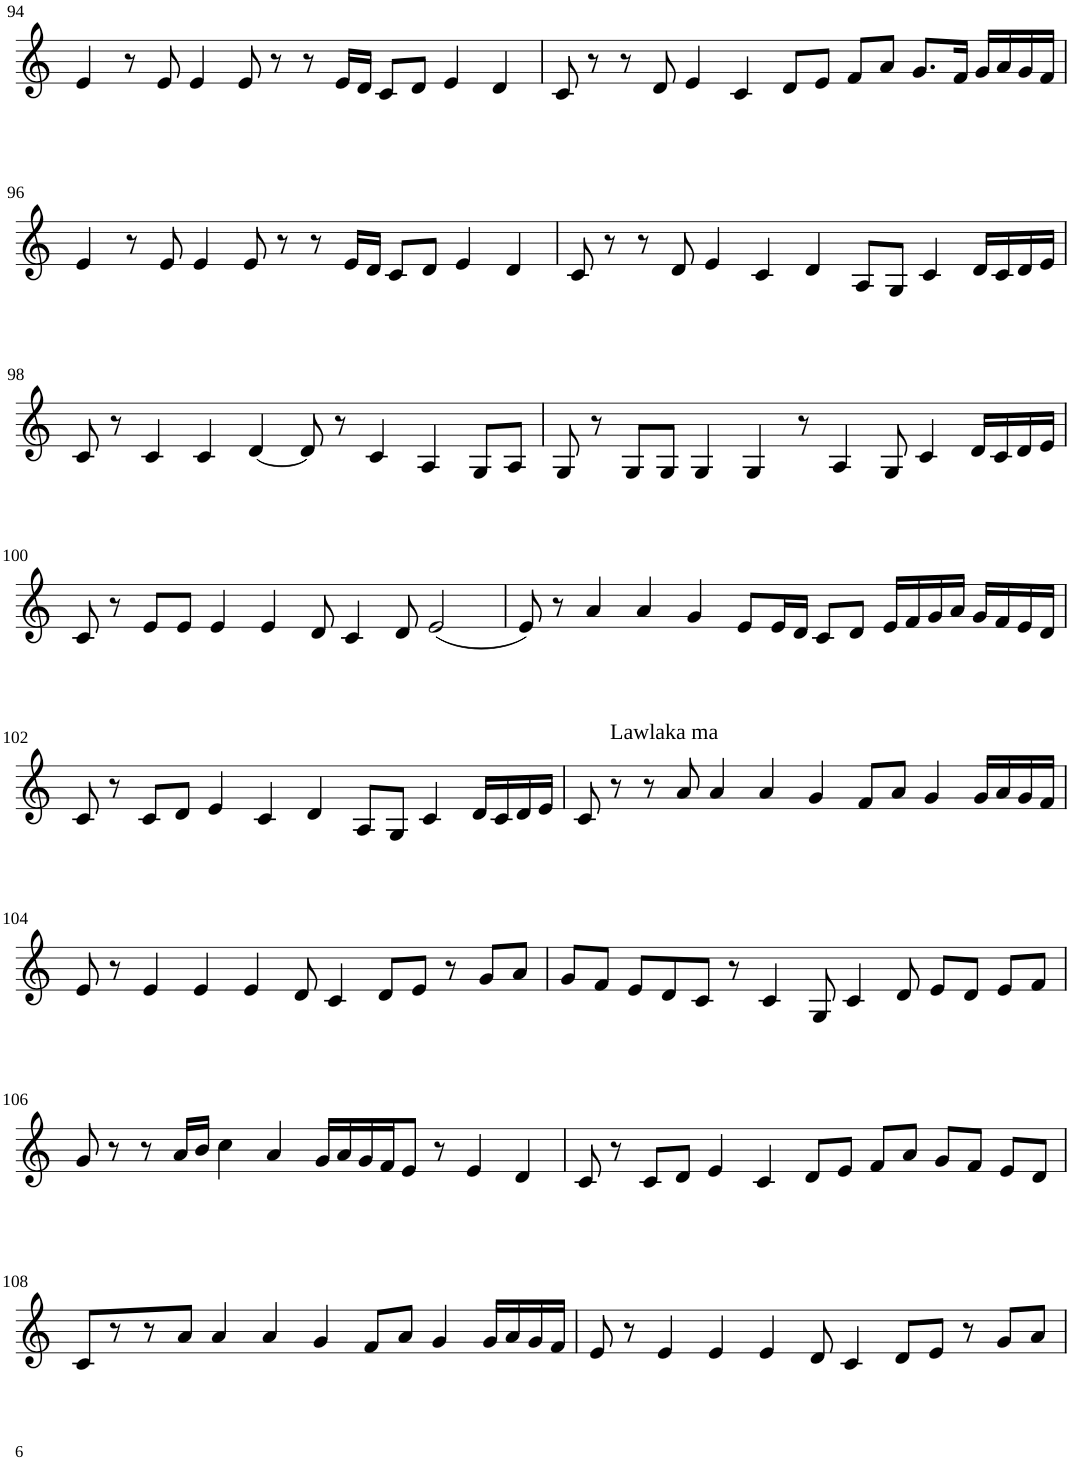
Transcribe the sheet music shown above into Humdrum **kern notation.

**kern
*part1
*staff1
*I"Violin
!!LO:PB:g=z
*clefG2
*k[]
*M8/4
=94
4e/
8r
8e/
4e/
8e/
8r
8r
16e/LL
16d/JJ
8c/L
8d/J
4e/
4d/
=95
8c/
8r
8r
8d/
4e/
4c/
8d/L
8e/J
8f/L
8a/J
8.g/L
16f/Jk
16g/LL
16a/
16g/
16f/JJ
!!LO:LB:g=z
=96
4e/
8r
8e/
4e/
8e/
8r
8r
16e/LL
16d/JJ
8c/L
8d/J
4e/
4d/
=97
8c/
8r
8r
8d/
4e/
4c/
4d/
8A/L
8G/J
4c/
16d/LL
16c/
16d/
16e/JJ
!!LO:LB:g=z
=98
8c/
8r
4c/
4c/
[4d/
8d/]
8r
4c/
4A/
8G/L
8A/J
=99
8G/
8r
8G/L
8G/J
4G/
4G/
8r
4A/
8G/
4c/
16d/LL
16c/
16d/
16e/JJ
!!LO:LB:g=z
=100
8c/
8r
8e/L
8e/J
4e/
4e/
8d/
4c/
8d/
(2e/
=101
8e/)
8r
4a/
4a/
4g/
8e/L
16e/L
16d/JJ
8c/L
8d/J
16e/LL
16f/
16g/
16a/JJ
16g/LL
16f/
16e/
16d/JJ
!!LO:LB:g=z
=102
8c/
8r
8c/L
8d/J
4e/
4c/
4d/
8A/L
8G/J
4c/
16d/LL
16c/
16d/
16e/JJ
=103
8c/
!LO:TX:a:t=Lawlaka ma
8r
8r
8a/
4a/
4a/
4g/
8f/L
8a/J
4g/
16g/LL
16a/
16g/
16f/JJ
!!LO:LB:g=z
=104
8e/
8r
4e/
4e/
4e/
8d/
4c/
8d/L
8e/J
8r
8g/L
8a/J
=105
8g/L
8f/J
8e/L
8d/
8c/J
8r
4c/
8G/
4c/
8d/
8e/L
8d/J
8e/L
8f/J
!!LO:LB:g=z
=106
8g/
8r
8r
16a/LL
16b/JJ
4cc\
4a/
16g/LL
16a/
16g/
16f/J
8e/J
8r
4e/
4d/
=107
8c/
8r
8c/L
8d/J
4e/
4c/
8d/L
8e/J
8f/L
8a/J
8g/L
8f/J
8e/L
8d/J
!!LO:LB:g=z
=108
8c/L
8r
8r
8a/J
4a/
4a/
4g/
8f/L
8a/J
4g/
16g/LL
16a/
16g/
16f/JJ
=109
8e/
8r
4e/
4e/
4e/
8d/
4c/
8d/L
8e/J
8r
8g/L
8a/J
=
*-
